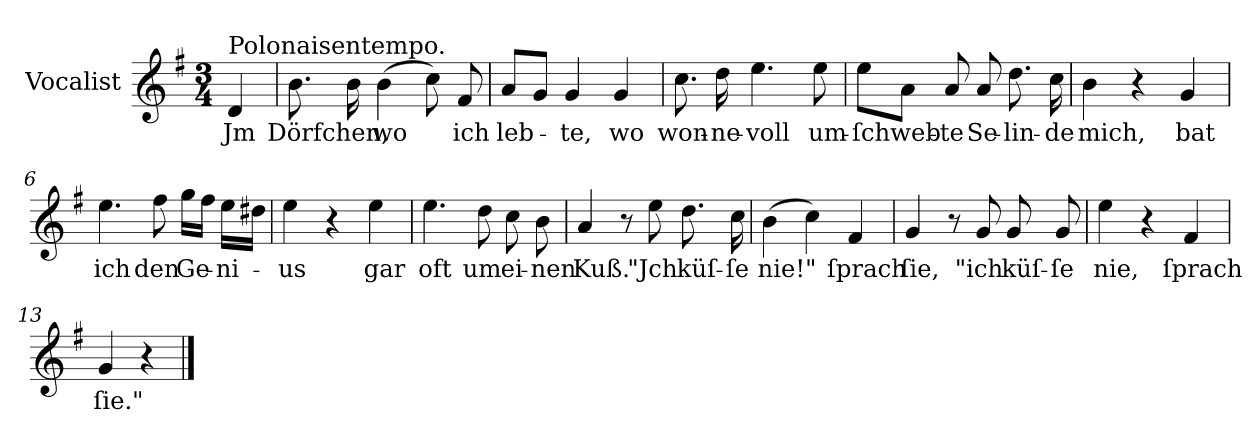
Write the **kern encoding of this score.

**kern	**text
*part1	*part1
*staff1	*staff1
*I"Vocalist	*
*clefG2	*
*k[f#]	*
*G:	*
*M3/4	*
=	=
!LO:TX:a:t=Polonaisentempo.	!
4d	Jm
=1	=1
8.b	Dörfchen,
16b	.
(4b	wo
8cc)	.
8f#	ich
=2	=2
8aL	leb-
8gJ	.
4g	-te,
4g	wo
=3	=3
8.cc	won-
16dd	-ne-
4.ee	-voll
8ee	um-
=4	=4
8eeL	-ſchweb-
8aJ	.
8a	-te
8a	Se-
8.dd	-lin-
16cc	-de
=5	=5
4b	mich,
4r	.
4g	bat
=6	=6
4.ee	ich
8ff#	den
16ggLL	Ge-
16ff#JJ	.
16eeLL	-ni-
16dd#XJJ	.
=7	=7
4ee	-us
4r	.
4ee	gar
=8	=8
4.ee	oft
8dd	um
8cc	ei-
8b	-nen
=9	=9
4a	Kuß.
8r	.
8ee	"Jch
8.dd	küſ-
16cc	-ſe
=10	=10
(4b	nie!"
4cc)	.
4f#	ſprach
=11	=11
4g	ſie,
8r	.
8g	"ich
8g	küſ-
8g	-ſe
=12	=12
4ee	nie,
4r	.
4f#	ſprach
=13	=13
4g	ſie."
4r	.
==	==
*-	*-
